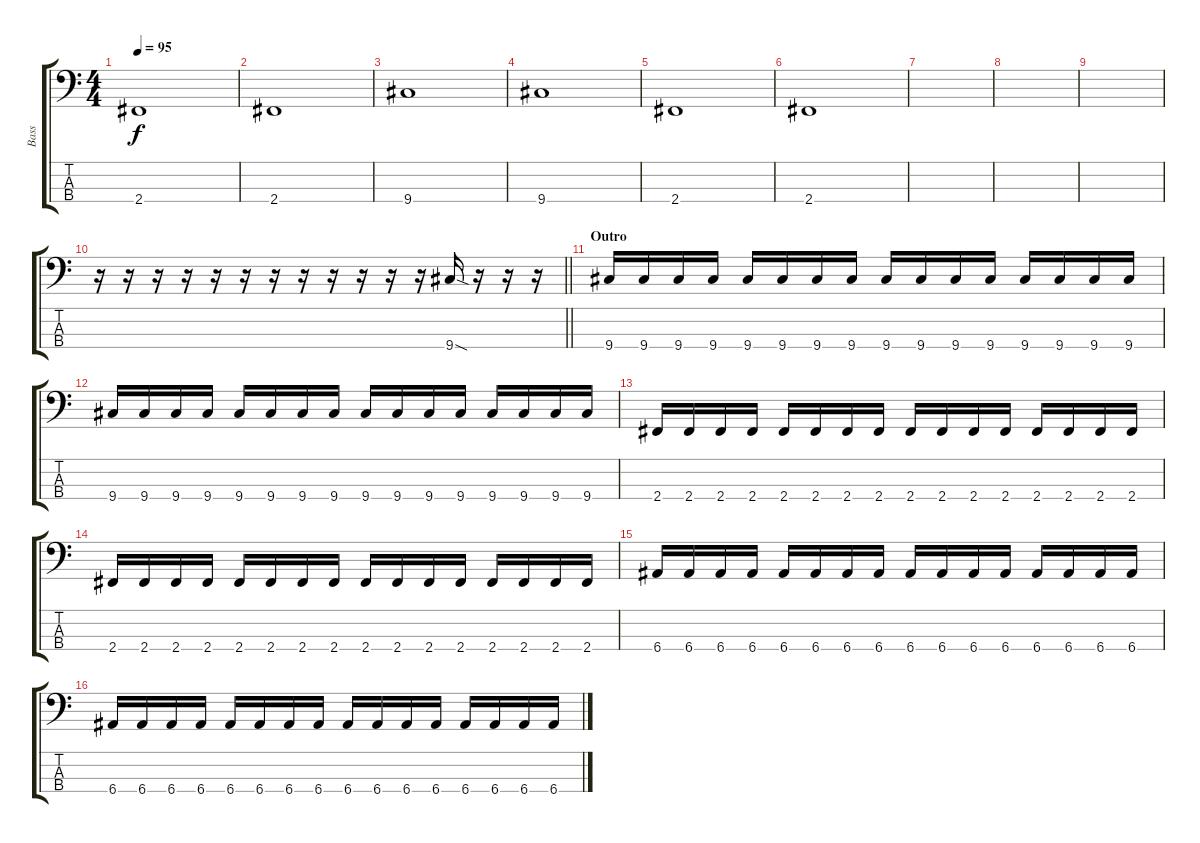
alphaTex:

\track ("Bass" "Bass") {instrument electricbassfinger}
\staff {score tabs}
\tuning (G2 D2 A1 E1) {hide}
\ts (4 4)
\tempo 95
\clef f4
\ks c
2.4.1{dy f} |
2.4.1 |
9.4.1 |
9.4.1 |
2.4.1 |
2.4.1 |
|
|
|
\barLineRight lightlight
r.16 r.16 r.16 r.16 r.16 r.16 r.16 r.16 r.16 r.16 r.16 r.16 9.4{sod}.16 r.16 r.16 r.16 |
\section ("" "Outro")
9.4.16 9.4.16 9.4.16 9.4.16 9.4.16 9.4.16 9.4.16 9.4.16 9.4.16 9.4.16 9.4.16 9.4.16 9.4.16 9.4.16 9.4.16 9.4.16 |
9.4.16 9.4.16 9.4.16 9.4.16 9.4.16 9.4.16 9.4.16 9.4.16 9.4.16 9.4.16 9.4.16 9.4.16 9.4.16 9.4.16 9.4.16 9.4.16 |
2.4.16 2.4.16 2.4.16 2.4.16 2.4.16 2.4.16 2.4.16 2.4.16 2.4.16 2.4.16 2.4.16 2.4.16 2.4.16 2.4.16 2.4.16 2.4.16 |
2.4.16 2.4.16 2.4.16 2.4.16 2.4.16 2.4.16 2.4.16 2.4.16 2.4.16 2.4.16 2.4.16 2.4.16 2.4.16 2.4.16 2.4.16 2.4.16 |
6.4.16 6.4.16 6.4.16 6.4.16 6.4.16 6.4.16 6.4.16 6.4.16 6.4.16 6.4.16 6.4.16 6.4.16 6.4.16 6.4.16 6.4.16 6.4.16 |
6.4.16 6.4.16 6.4.16 6.4.16 6.4.16 6.4.16 6.4.16 6.4.16 6.4.16 6.4.16 6.4.16 6.4.16 6.4.16 6.4.16 6.4.16 6.4.16
